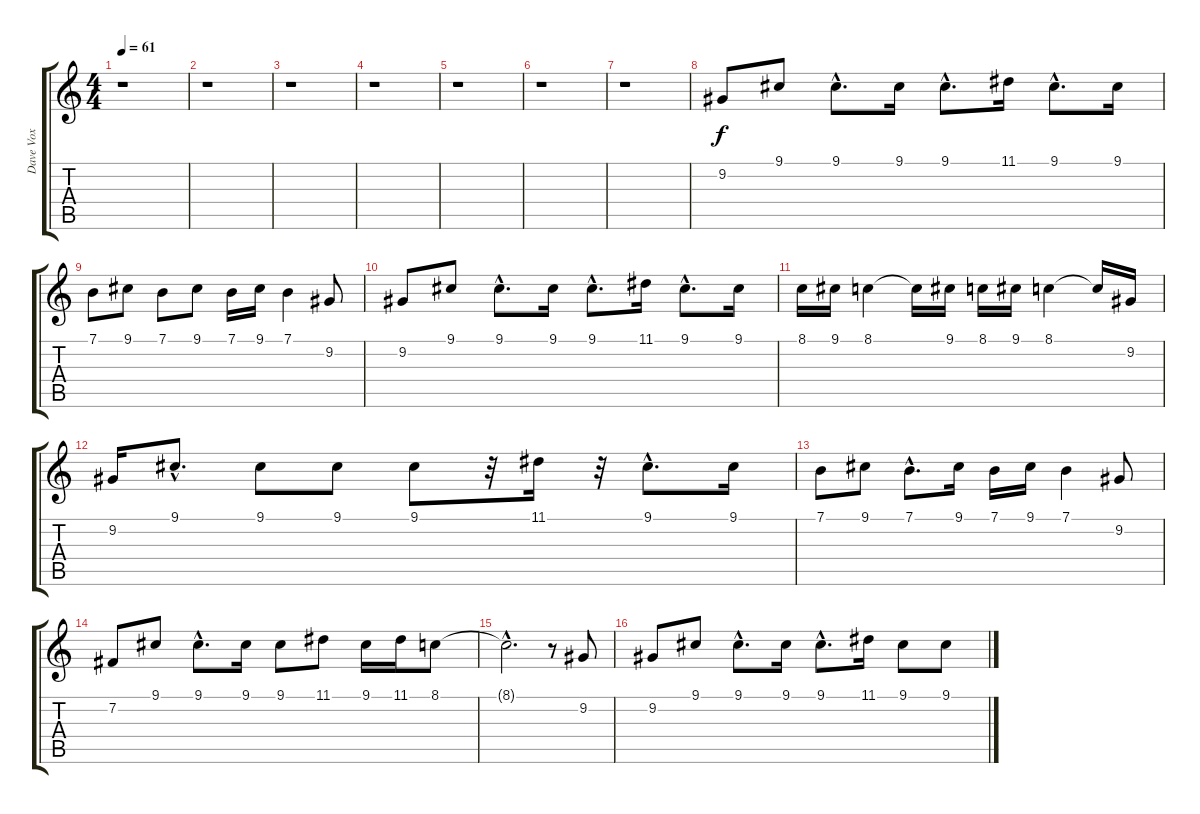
\track ("Dave Vox" "Dave Vox") {instrument stringensemble1}
\staff {score tabs}
\tuning (E4 B3 G3 D3 A2 E2) {hide}
\ts (4 4)
\tempo 61
\clef g2
\ks c
r.1{dy f} |
r.1 |
r.1 |
r.1 |
r.1 |
r.1 |
r.1 |
9.2.8 9.1.8 9.1{hac}.8{d} 9.1.16 9.1{hac}.8{d} 11.1.16 9.1{hac}.8{d} 9.1.16 |
7.1.8 9.1.8 7.1.8 9.1.8 7.1.16 9.1.16 7.1.4 9.2.8 |
9.2.8 9.1.8 9.1{hac}.8{d} 9.1.16 9.1{hac}.8{d} 11.1.16 9.1{hac}.8{d} 9.1.16 |
8.1.16 9.1.16 8.1.4 8.1{t}.16 9.1.16 8.1.16 9.1.16 8.1.4 8.1{t}.16 9.2.16 |
9.2.16 9.1{hac}.8{d} 9.1.8 9.1.8 9.1.8 r.32 11.1.16 r.32 9.1{hac}.8{d} 9.1.16 |
7.1.8 9.1.8 7.1{hac}.8{d} 9.1.16 7.1.16 9.1.16 7.1.4 9.2.8 |
7.2.8 9.1.8 9.1{hac}.8{d} 9.1.16 9.1.8 11.1.8 9.1.16 11.1.16 8.1.8 |
8.1{hac t}.2{d} r.8 9.2.8 |
9.2.8 9.1.8 9.1{hac}.8{d} 9.1.16 9.1{hac}.8{d} 11.1.16 9.1.8 9.1.8
